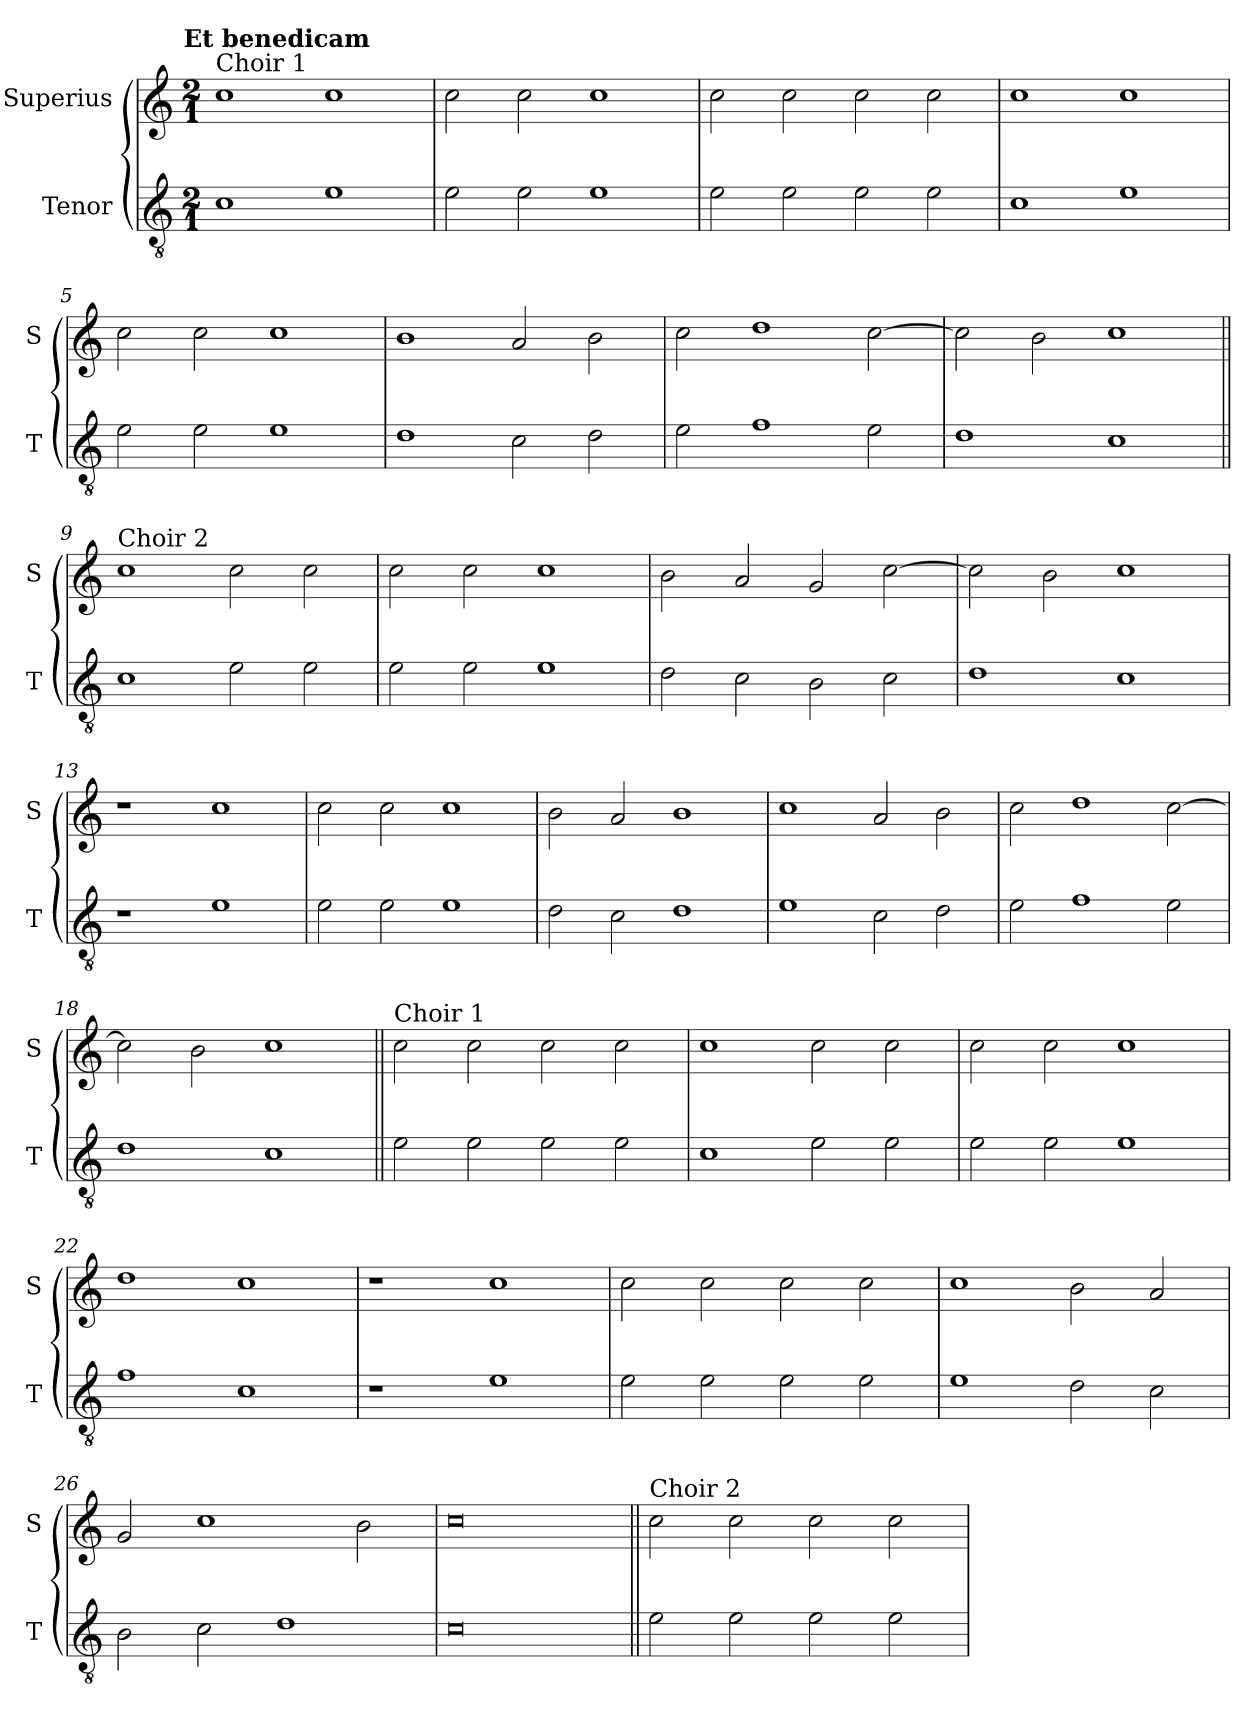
**kern	**kern
*part2	*part1
*staff2	*staff1
*I"Tenor	*I"Superius
*I'T	*I'S
*clefGv2	*clefG2
*k[]	*k[]
!!LO:TX:omd:t=Et benedicam
*M2/1	*M2/1
=1	=1
!	!LO:TX:a:t=Choir 1
1c	1cc
1e	1cc
=2	=2
2e\	2cc\
2e\	2cc\
1e	1cc
=3	=3
2e\	2cc\
2e\	2cc\
2e\	2cc\
2e\	2cc\
=4	=4
1c	1cc
1e	1cc
=5	=5
2e\	2cc\
2e\	2cc\
1e	1cc
=6	=6
1d	1b
2c\	2a/
2d\	2b\
=7	=7
2e\	2cc\
1f	1dd
2e\	[2cc\
=8	=8
1d	2cc\]
.	2b\
1c	1cc
=9||	=9||
!	!LO:TX:a:t=Choir 2
1c	1cc
2e\	2cc\
2e\	2cc\
=10	=10
2e\	2cc\
2e\	2cc\
1e	1cc
=11	=11
2d\	2b\
2c\	2a/
2B\	2g/
2c\	[2cc\
=12	=12
1d	2cc\]
.	2b\
1c	1cc
=13	=13
1r	1r
1e	1cc
=14	=14
2e\	2cc\
2e\	2cc\
1e	1cc
=15	=15
2d\	2b\
2c\	2a/
1d	1b
=16	=16
1e	1cc
2c\	2a/
2d\	2b\
=17	=17
2e\	2cc\
1f	1dd
2e\	[2cc\
=18	=18
1d	2cc\]
.	2b\
1c	1cc
=19||	=19||
!	!LO:TX:a:t=Choir 1
2e\	2cc\
2e\	2cc\
2e\	2cc\
2e\	2cc\
=20	=20
1c	1cc
2e\	2cc\
2e\	2cc\
=21	=21
2e\	2cc\
2e\	2cc\
1e	1cc
=22	=22
1f	1dd
1c	1cc
=23	=23
1r	1r
1e	1cc
=24	=24
2e\	2cc\
2e\	2cc\
2e\	2cc\
2e\	2cc\
=25	=25
1e	1cc
2d\	2b\
2c\	2a/
=26	=26
2B\	2g/
2c\	1cc
1d	.
.	2b\
=27	=27
0c	0cc
=28||	=28||
!	!LO:TX:a:t=Choir 2
2e\	2cc\
2e\	2cc\
2e\	2cc\
2e\	2cc\
=	=
*-	*-
